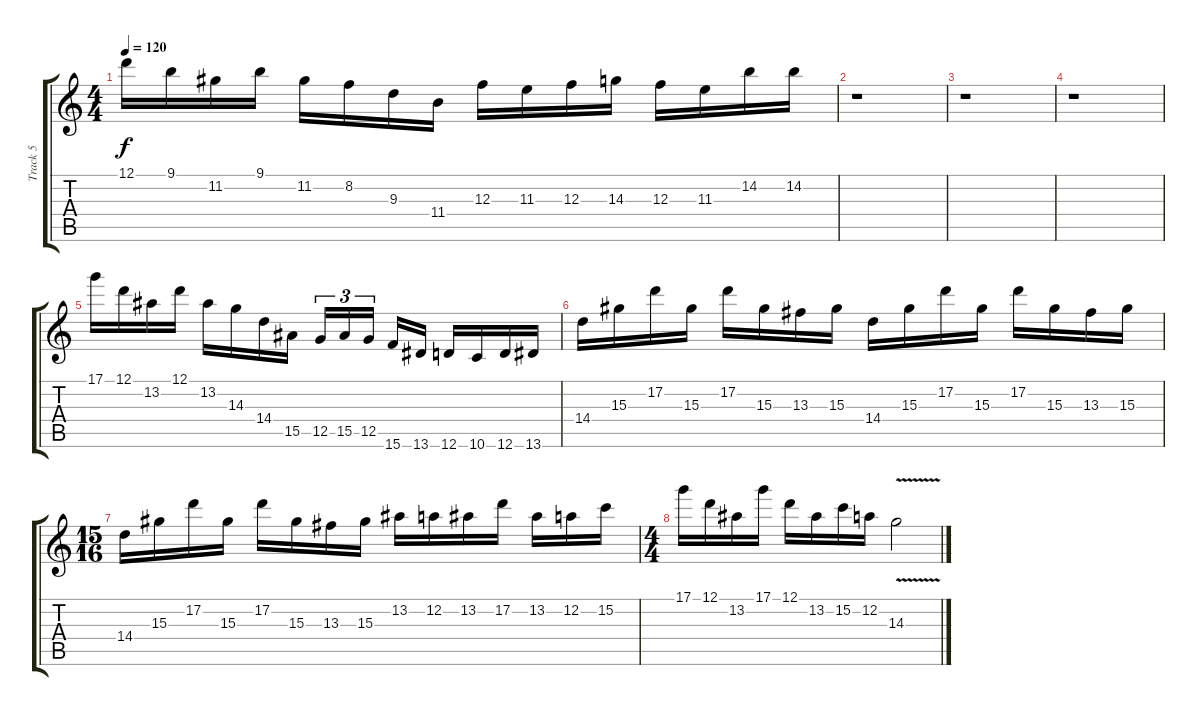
\track ("Track 5" "Track 5") {instrument distortionguitar}
\staff {score tabs}
\tuning (D4 A3 F3 C3 G2 D2) {hide}
\ts (4 4)
\tempo 120
\clef g2
\ks c
12.1.16{dy f} 9.1.16 11.2.16 9.1.16 11.2.16 8.2.16 9.3.16 11.4.16 12.3.16 11.3.16 12.3.16 14.3.16 12.3.16 11.3.16 14.2.16 14.2.16 |
r.1 |
r.1 |
r.1 |
17.1.16 12.1.16 13.2.16 12.1.16 13.2.16 14.3.16 14.4.16 15.5.16 12.5.16{tu (3 2)} 15.5.16{tu (3 2)} 12.5.16{tu (3 2)} 15.6.16 13.6.16 12.6.16 10.6.16 12.6.16 13.6.16 |
14.4.16 15.3.16 17.2.16 15.3.16 17.2.16 15.3.16 13.3.16 15.3.16 14.4.16 15.3.16 17.2.16 15.3.16 17.2.16 15.3.16 13.3.16 15.3.16 |
\ts (15 16)
14.4.16 15.3.16 17.2.16 15.3.16 17.2.16 15.3.16 13.3.16 15.3.16 13.2.16 12.2.16 13.2.16 17.2.16 13.2.16 12.2.16 15.2.16 |
\ts (4 4)
17.1.16 12.1.16 13.2.16 17.1.16 12.1.16 13.2.16 15.2.16 12.2.16 14.3{v}.2
